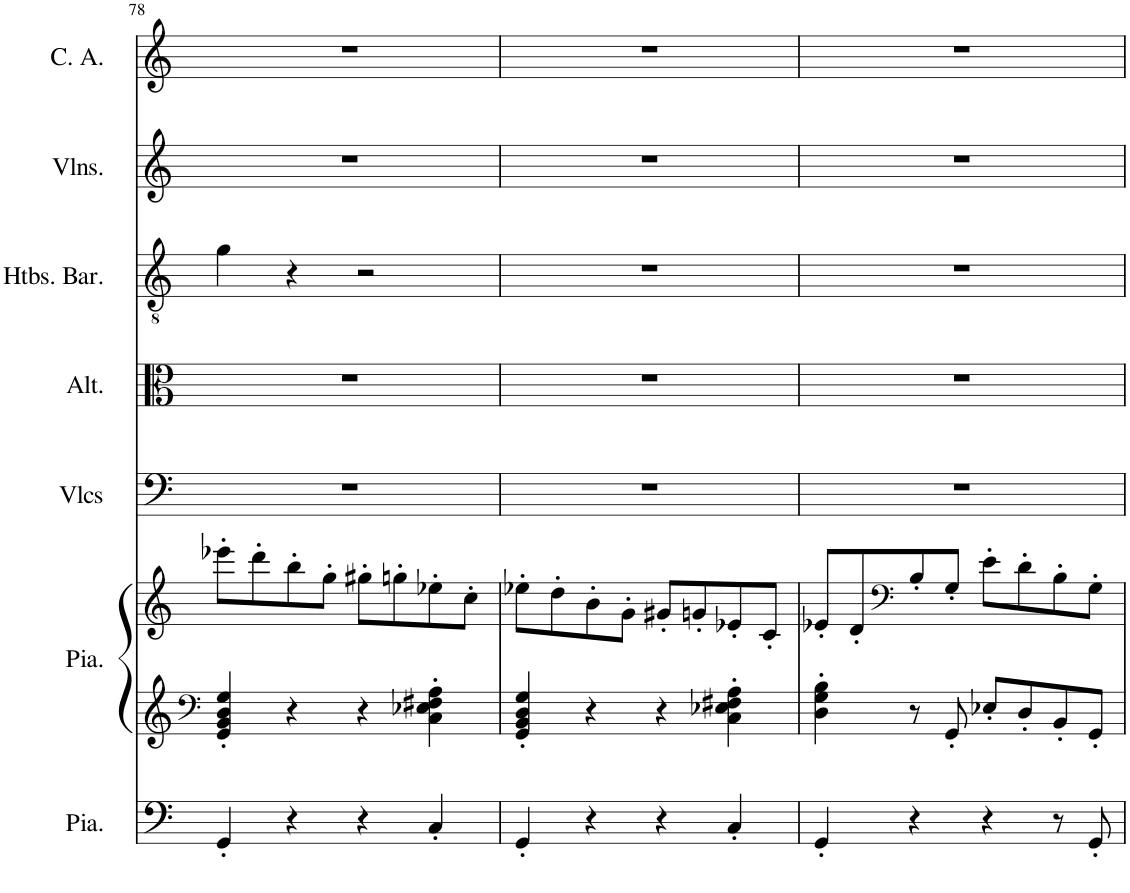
**kern	**kern	**kern	**kern	**kern	**kern	**kern	**kern
*part7	*part6	*part6	*part5	*part4	*part3	*part2	*part1
*staff8	*staff7	*staff6	*staff5	*staff4	*staff3	*staff2	*staff1
*I"Piano, Pedals	*I"Piano, Organ	*	*I"Violoncelles, Bass	*I"Altos, Tenor	*I"Hautbois Baryton, Alto	*I"Violons, Soprano	*I"Cor anglais, Baritone solo
*I'Pia.	*I'Pia.	*	*I'Vlcs	*I'Alt.	*I'Htbs. Bar.	*I'Vlns.	*I'C. A.
!!LO:PB:g=z
*clefF4	*clefF4	*clefG2	*clefF4	*clefC3	*clefGv2	*clefG2	*clefG2
*	*	*	*	*	*	*	*Trd4c7
*k[]	*k[]	*k[]	*k[]	*k[]	*k[]	*k[]	*k[]
*M4/4	*M4/4	*M4/4	*M4/4	*M4/4	*M4/4	*M4/4	*M4/4
=78	=78	=78	=78	=78	=78	=78	=78
4GG'/	4GG/' 4BB/' 4D/' 4G/'	8eee-X'\L	1r	1r	4g\	1r	1r
.	.	8ddd'\	.	.	.	.	.
4r	4r	8bb'\	.	.	4r	.	.
.	.	8gg'\J	.	.	.	.	.
4r	4r	8gg#X'\L	.	.	2r	.	.
.	.	8ggn'\	.	.	.	.	.
4C'/	4C\' 4E-X\' 4F#X\' 4A\'	8ee-X'\	.	.	.	.	.
.	.	8cc'\J	.	.	.	.	.
=79	=79	=79	=79	=79	=79	=79	=79
4GG'/	4GG/' 4BB/' 4D/' 4G/'	8ee-X'\L	1r	1r	1r	1r	1r
.	.	8dd'\	.	.	.	.	.
4r	4r	8b'\	.	.	.	.	.
.	.	8g'\J	.	.	.	.	.
4r	4r	8g#X'/L	.	.	.	.	.
.	.	8gn'/	.	.	.	.	.
4C'/	4C\' 4E-X\' 4F#X\' 4A\'	8e-X'/	.	.	.	.	.
.	.	8c'/J	.	.	.	.	.
=80	=80	=80	=80	=80	=80	=80	=80
4GG'/	4D\' 4G\' 4B\'	8e-X'/L	1r	1r	1r	1r	1r
.	.	8d'/	.	.	.	.	.
*	*	*clefF4	*	*	*	*	*
4r	8r	8B'/	.	.	.	.	.
.	8GG'/	8G'/J	.	.	.	.	.
4r	8E-X'/L	8e-'\L	.	.	.	.	.
.	8D'/	8d'\	.	.	.	.	.
8r	8BB'/	8B'\	.	.	.	.	.
8GG'/	8GG'/J	8G'\J	.	.	.	.	.
=	=	=	=	=	=	=	=
*-	*-	*-	*-	*-	*-	*-	*-
